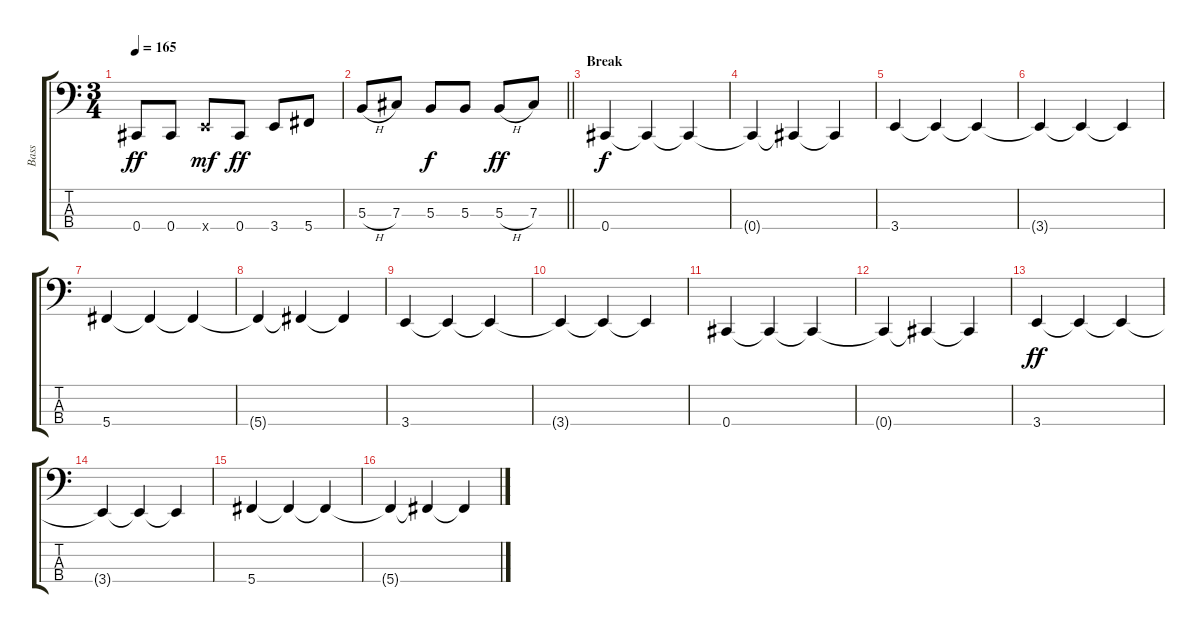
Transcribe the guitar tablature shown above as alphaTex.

\track ("Bass" "Bass") {instrument electricbassfinger}
\staff {score tabs}
\tuning (E2 B1 Gb1 Db1) {hide}
\ts (3 4)
\tempo 165
\clef f4
\ks c
0.4.8{dy ff} 0.4.8 3.4{x}.8{dy mf} 0.4.8{dy ff} 3.4.8 5.4.8 |
\barLineRight lightlight
5.3{h}.8 7.3.8 5.3.8{dy f} 5.3.8 5.3{h}.8{dy ff} 7.3.8 |
\section ("" "Break")
0.4.4{dy f} 0.4{t}.4 0.4{t}.4 |
0.4{t}.4 0.4{t}.4 0.4{t}.4 |
3.4.4 3.4{t}.4 3.4{t}.4 |
3.4{t}.4 3.4{t}.4 3.4{t}.4 |
5.4.4 5.4{t}.4 5.4{t}.4 |
5.4{t}.4 5.4{t}.4 5.4{t}.4 |
3.4.4 3.4{t}.4 3.4{t}.4 |
3.4{t}.4 3.4{t}.4 3.4{t}.4 |
0.4.4 0.4{t}.4 0.4{t}.4 |
0.4{t}.4 0.4{t}.4 0.4{t}.4 |
3.4.4{dy ff} 3.4{t}.4 3.4{t}.4 |
3.4{t}.4 3.4{t}.4 3.4{t}.4 |
5.4.4 5.4{t}.4 5.4{t}.4 |
5.4{t}.4 5.4{t}.4 5.4{t}.4
